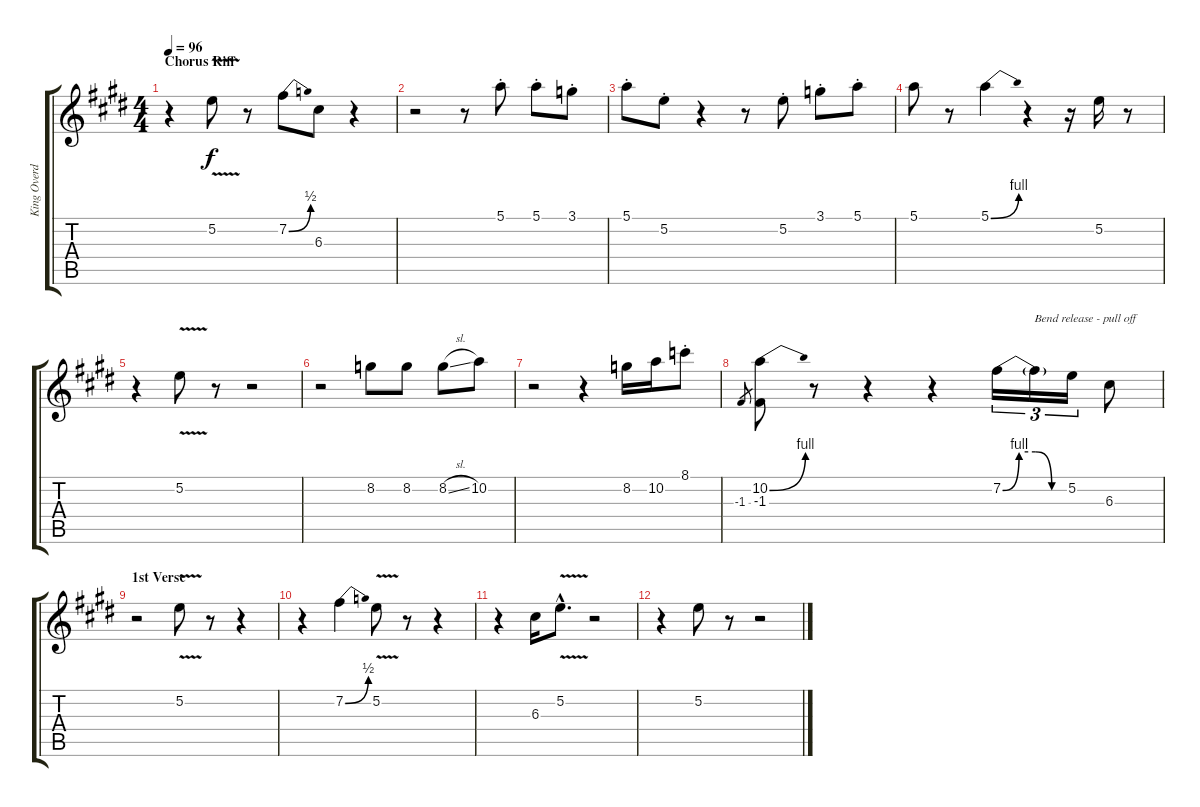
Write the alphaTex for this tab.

\track ("King Overdub" "King Overd") {instrument electricguitarjazz}
\staff {score tabs}
\tuning (E4 B3 G3 D3 A2 E2) {hide}
\ts (4 4)
\section ("" "Chorus Riff")
\tempo 96
\clef g2
\ks e
r.4{dy f} 5.2{v}.8 r.8 7.2{be (bend 0 0 60 2)}.8 6.3.8 r.4 |
r.2 r.8 5.1{st}.8 5.1{st}.8 3.1{st}.8 |
5.1{st}.8 5.2{st}.8 r.4 r.8 5.2{st}.8 3.1{st}.8 5.1{st}.8 |
5.1.8 r.8 5.1{be (bend 0 0 60 4)}.4 r.4 r.16 5.2.16 r.8 |
r.4 5.2{v}.8 r.8 r.2 |
r.2 8.2.8 8.2.8 8.2{sl}.8 10.2.8 |
r.2 r.4 8.2.16 10.2.16 8.1{st}.8 |
-1.3.8{gr} (10.2{be (bend 0 0 60 4)} -1.3).8 r.8 r.4 r.4 7.2{be (custom 0 0 15 4 30 4 45 0 60 0)}.16{tu (3 2)} 7.2{t}.16{tu (3 2) txt "Bend release - pull off"} 5.2.16{tu (3 2)} 6.3.8 |
\section ("" "1st Verse")
r.2 5.2{v}.8 r.8 r.4 |
r.4 7.2{be (bend 0 0 60 2)}.4 5.2{v}.8 r.8 r.4 |
r.4 6.3.16 5.2{v hac}.8{d} r.2 |
r.4 5.2.8 r.8 r.2
